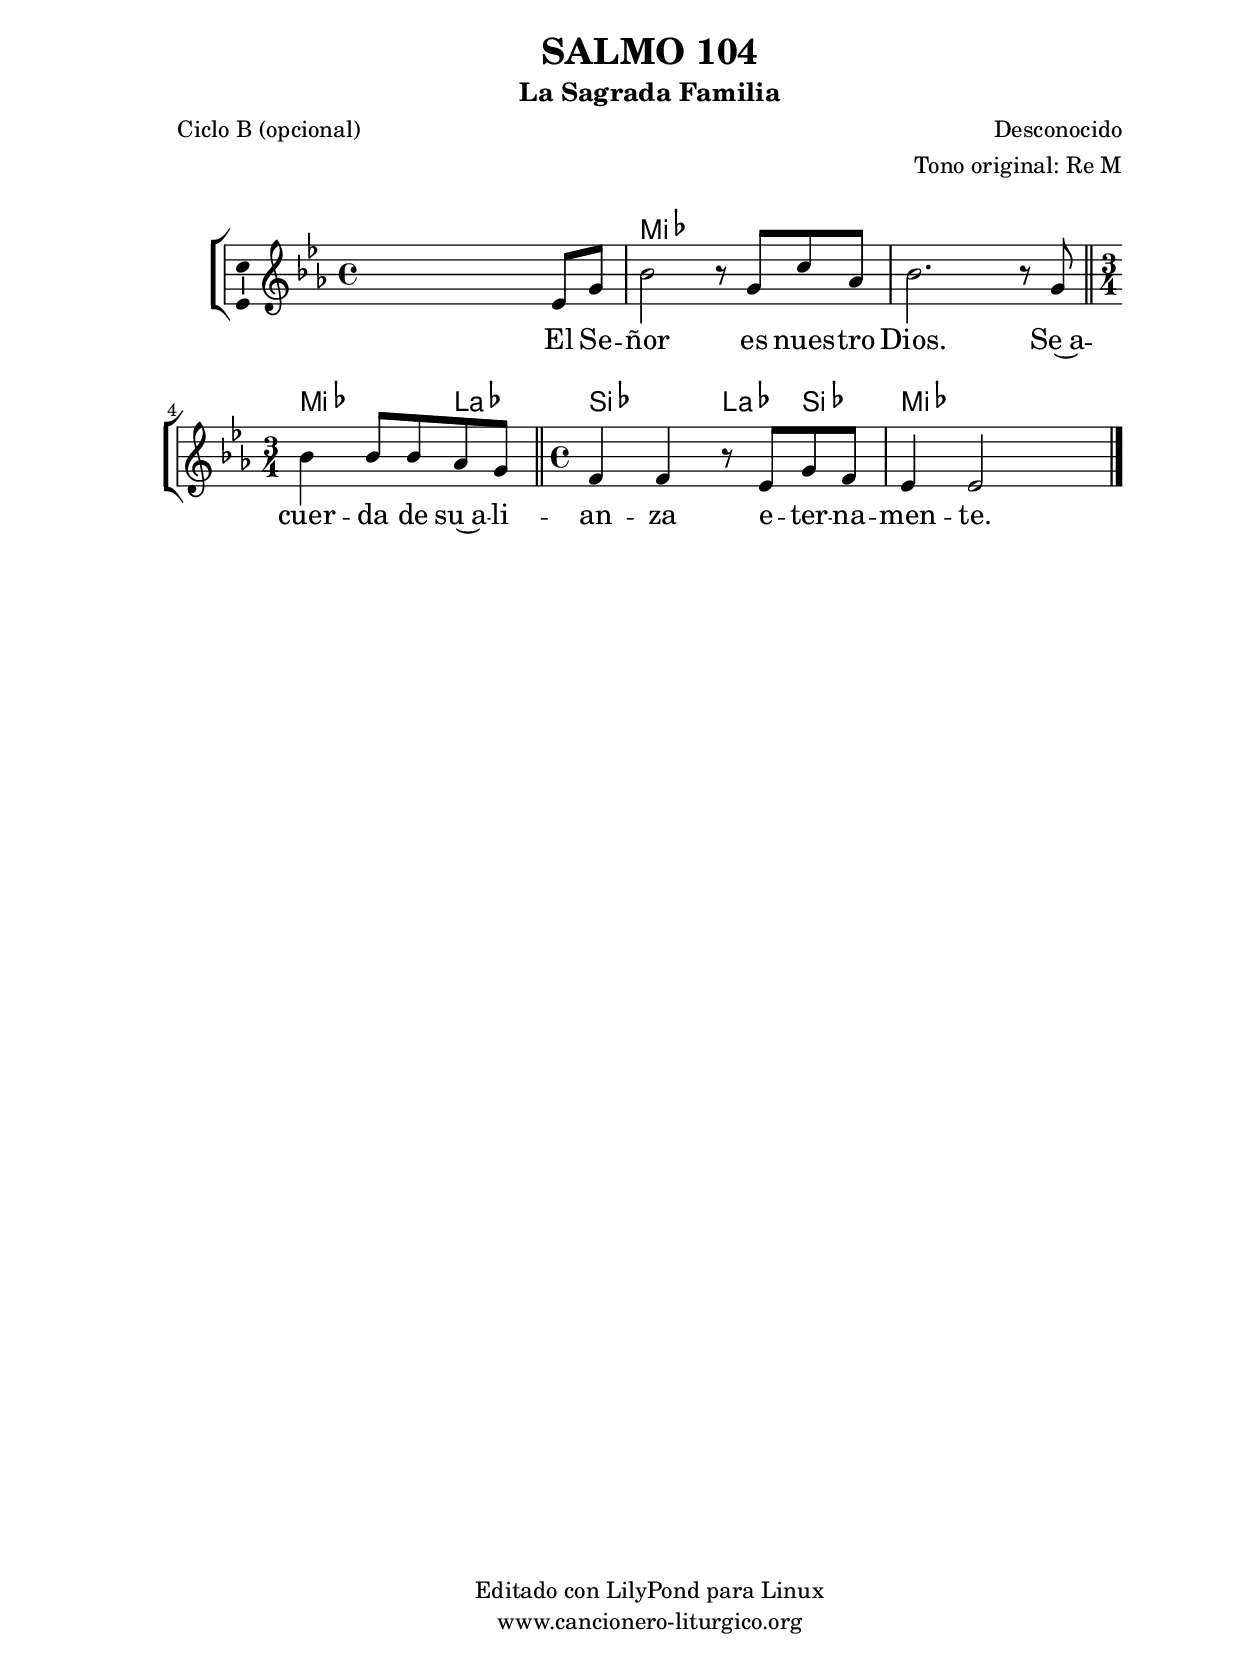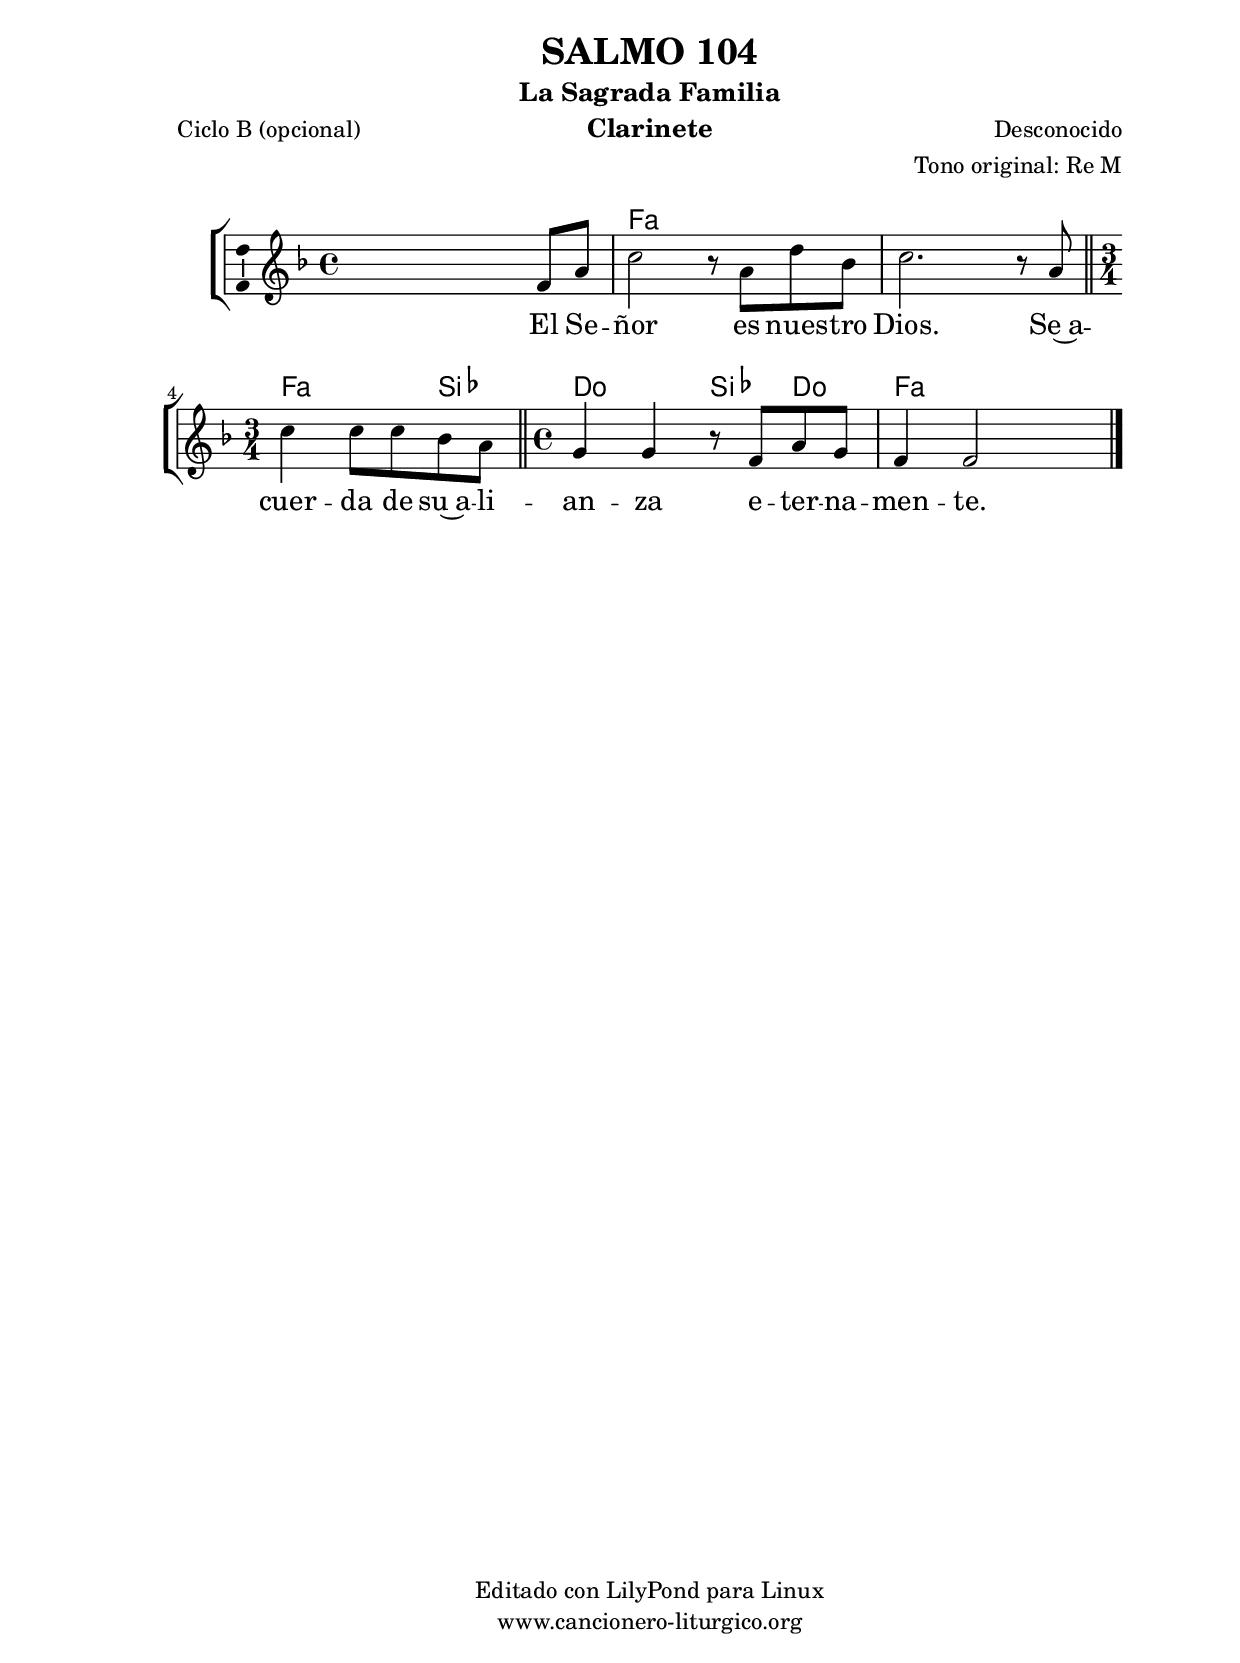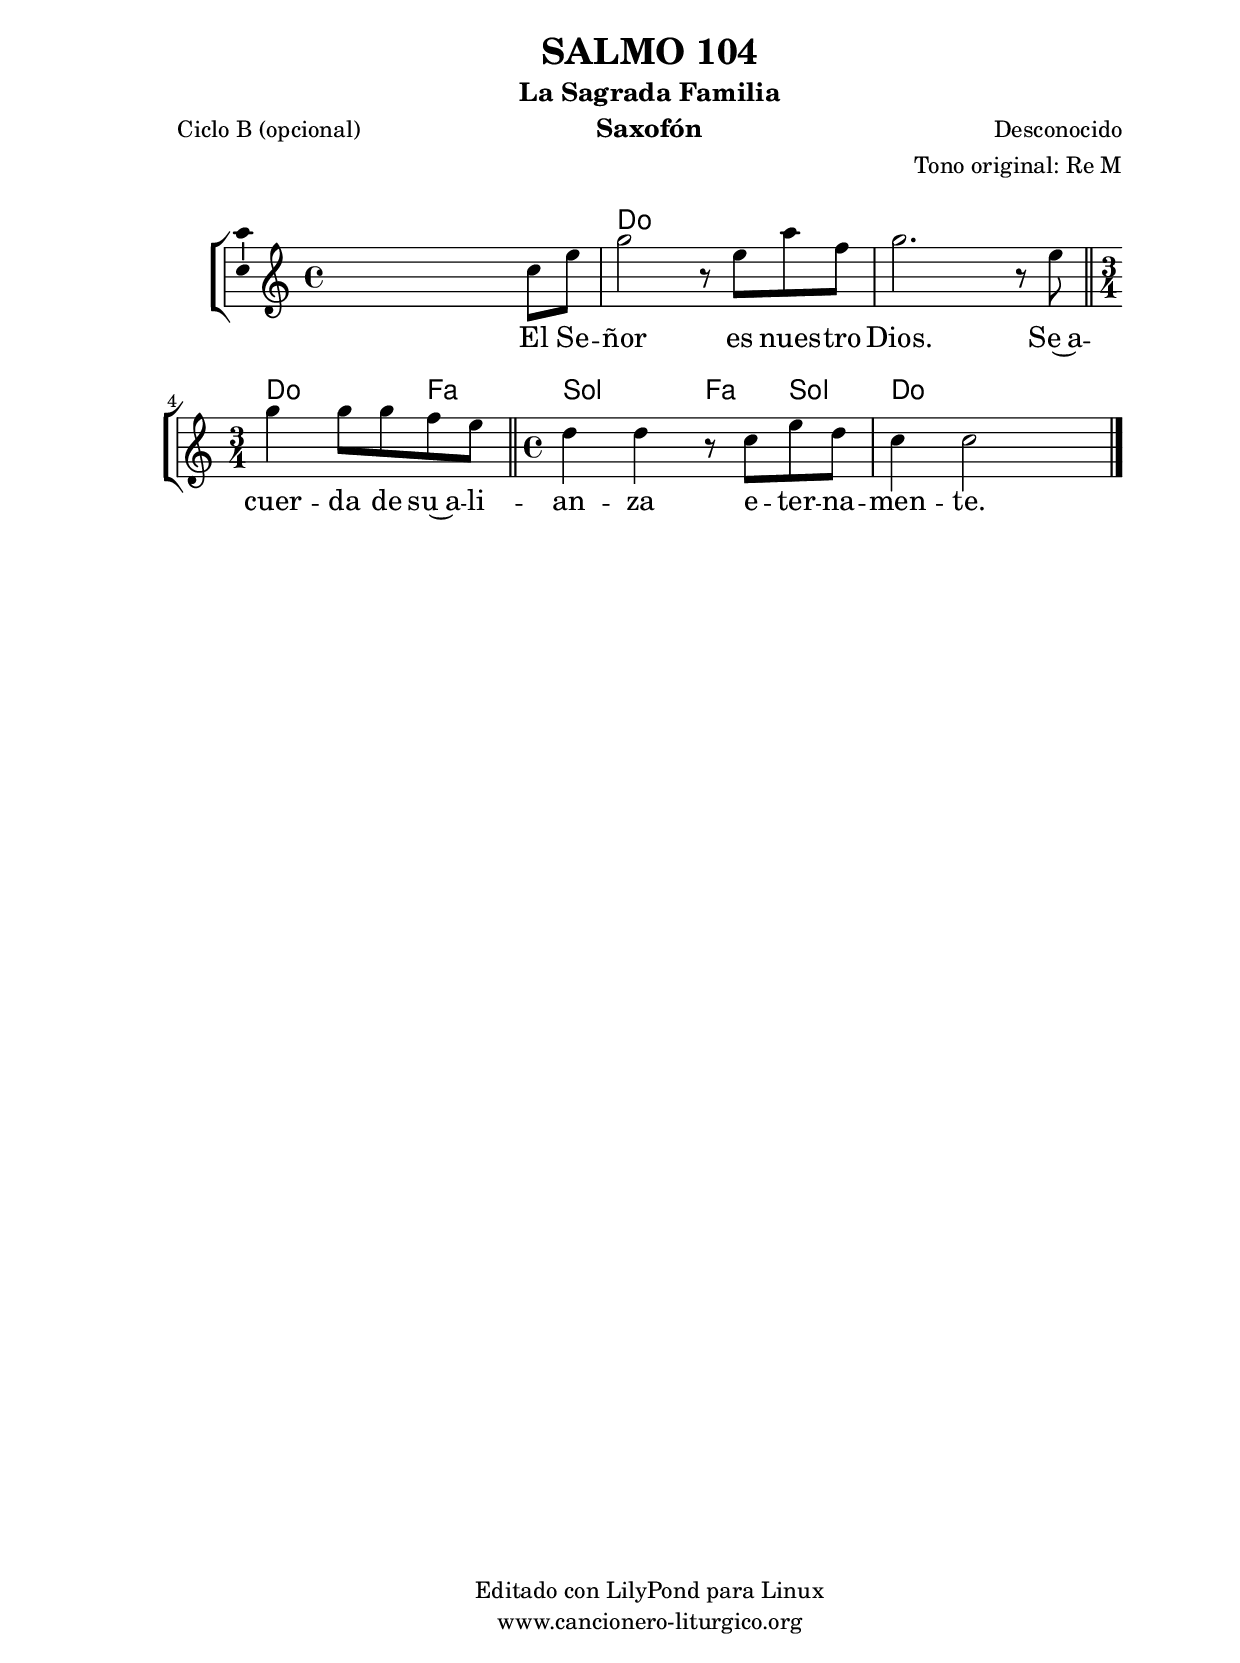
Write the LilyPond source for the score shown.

%
%para convertir .midi en .wav:
%timidity filename.midi -Ow -o finename.wav
%
%
%Para convertir de .wav a .mp3:
%lame -h -m j filename.wav
%
%
%para escuchar el midi:
%timidity nombrefichero.midi
%


%versión de lilypond para la que se ha escrito esta partitura:
\version "2.16.0"

	%Tamaño papel
	#(set-default-paper-size "a4")
	%Tamaño partitura
	#(set-global-staff-size 20)
	%No responde al pulsar sobre una nota
	#(ly:set-option 'point-and-click #f)

%parámetros del encabezamiento:
\header {
	title = "SALMO 104"
	subtitle = "La Sagrada Familia"
	composer = "Desconocido"
	poet = "Ciclo B (opcional)"
	meter = ""
	arranger = "Tono original: Re M"
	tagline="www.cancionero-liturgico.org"
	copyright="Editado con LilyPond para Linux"
	}

%parámetros asociados al papel:
\paper  {
	oddHeaderMarkup = \markup {\fill-line { \on-the-fly #not-first-page \fromproperty #'header:title \on-the-fly #not-first-page \fromproperty #'header:composer }}
	evenHeaderMarkup = \markup {\fill-line { \fromproperty #'header:composer \fromproperty #'header:title }}
	#(set-paper-size "a4")
	print-page-number = ##f
	first-page-number = 1
	print-first-page-number = ##f
%	head-separation = 3.0 \cm
	top-margin = 2.0 \cm
	bottom-margin = 0.5\cm
%%%	bottom-margin = -1.0\cm
	left-margin = 3.0 \cm
	line-width = 16.0 \cm 
	indent = 8\mm
	interscoreline = 2.\mm
	between-system-space = 15\mm
%	para que las partituras no llenen la hoja:
	ragged-bottom = ##t
%	idem para la última hoja:
	ragged-last-bottom = ##f
%	para que las partituras llenen el ancho del papel:
	ragged-last = ##f
	after-title-space = 2.5 \cm
%page-count=1
%system-count=8

	%Flexible Vertical Spacing
%	markup-markup-spacing =
%	#'((basic-distance . 15) (minimum-distance . 15) (padding . 3))
	markup-system-spacing =
	#'((basic-distance . 15) (minimum-distance . 15) (padding . 3))
	system-system-spacing =
	#'((basic-distance . 15) (minimum-distance . 15) (padding . 3))
	score-system-spacing =
	#'((basic-distance . 15) (minimum-distance . 15) (padding . 5))
%	top-system-spacing = % header
%	#'((basic-distance . 8) (minimum-distance . 0) (padding . 3))
%	top-markup-spacing =
%	#'((basic-distance . 20) (minimum-distance . 20) (padding . 3))
	last-bottom-spacing = % footer
	#'((basic-distance . 5) (minimum-distance . 5) (padding . 3))
%	score-markup-spacing =
%	#'((basic-distance . 16) (minimum-distance . 13) (padding . 3))

	}


%parámetros que afectan a toda la partitura:
global =  {
	%clave de sol (G):
	\clef G
	%armadura:
	\transpose d ees
	\key d \major
	\tempo 4=100
	\set Score.tempoHideNote = ##t
	}


acordes = {
	\italianChords
	\chordmode {
	\transpose d ees
{

s1
d2 s d s d g4 a2 g4 a d2 s

	}
	}
}

melodia = 
	\transpose d ees
{
	\relative c'{

\time 4/4
s2 s4 d8 fis8
a2 r8 fis8 b g
a2. r8 fis8
\bar "||"
\time 3/4
a4 a8 a g fis
\bar "||"
\time 4/4
e4 e r8 d8 fis e
d4 d2 s4

	\bar "|."
	}
	}


texto = \lyricmode {
El Se -- ñor es nues -- tro Dios.
Se~a -- cuer -- da de su~a -- li -- an -- za e -- ter -- na -- men -- te.
	}


acordesStaff = \context ChordNames = acordesStaff <<
	\set chordChanges = ##t
	\acordes
	>>


vozStaff = \context Voice = vozStaff
\with {\consists "Ambitus_engraver"}
<<
%	\set Staff.instrumentName = ""
%	\set Staff.shortInstrumentName = ""
%	\set Staff.midiInstrument = #"clarinet"
%	\set Staff.midiInstrument = #"cello"
%	\set Staff.midiInstrument = #"flute"
	\set Staff.midiInstrument = #"electric guitar (jazz)"
%	\set Staff.midiInstrument = #"english horn"
%	\set Staff.midiInstrument = #"violin"
%	\set Staff.midiInstrument = #"glockenspiel"
	\set Staff.midiMinimumVolume = #0.7
	\set Staff.midiMaximumVolume = #0.9
	\global
	\melodia
	>>


textoStaff = \context Lyrics = textoStaff <<
	\lyricsto vozStaff \texto
	>>

\book {
	\score {
		\context ChoirStaff {
			\override StaffGroup.SystemStartBracket #'collapse-height = #1
			\override Score.SystemStartBar #'collapse-height = #1
			<<
			\acordesStaff
			\vozStaff
			\textoStaff
			>>
			}
		\layout {
	    		\context {
				\Lyrics
				\override LyricText #'font-size = #2
				}
	   		 \context {
				\Score
				%fontSize = #3
				\override StaffSymbol #'staff-space = #(magstep +3)
				%\override Beam #'thickness = #0.55
				%\override SpacingSpanner #'spacing-increment = #1.0
				%\override Slur #'height-limit = #1.5
				}
			}
		}
	\score {
		\unfoldRepeats
		\context ChoirStaff {
			<<
			\acordesStaff
			\vozStaff
			>>
			}
		\midi {
	  		\context {
	  			\Score
				tempoWholesPerMinute = #(ly:make-moment 70 4)
				}
			}
		}
	}

%Partitura para clarinete
#(define output-suffix "C")
\book {
	\header{
		instrument = "Clarinete"
		}
	\score {
		\context ChoirStaff {
			\override StaffGroup.SystemStartBracket #'collapse-height = #1
			\override Score.SystemStartBar #'collapse-height = #1
\transpose c d
			<<
			\acordesStaff
			\vozStaff
			\textoStaff
			>>
			}
		\layout {
	    		\context {
				\Lyrics
				\override LyricText #'font-size = #2
				}
	   		 \context {
				\Score
				%fontSize = #3
				\override StaffSymbol #'staff-space = #(magstep +3)
				%\override Beam #'thickness = #0.55
				%\override SpacingSpanner #'spacing-increment = #1.0
				%\override Slur #'height-limit = #1.5
				}
			}
		}
	}

%Partitura para saxofón
#(define output-suffix "S")
\book {
	\header{
		instrument = "Saxofón"
		}
	\score {
		\context ChoirStaff {
			\override StaffGroup.SystemStartBracket #'collapse-height = #1
			\override Score.SystemStartBar #'collapse-height = #1
\transpose c a
			<<
			\acordesStaff
			\vozStaff
			\textoStaff
			>>
			}
		\layout {
	    		\context {
				\Lyrics
				\override LyricText #'font-size = #2
				}
	   		 \context {
				\Score
				%fontSize = #3
				\override StaffSymbol #'staff-space = #(magstep +3)
				%\override Beam #'thickness = #0.55
				%\override SpacingSpanner #'spacing-increment = #1.0
				%\override Slur #'height-limit = #1.5
				}
			}
		}
	}

